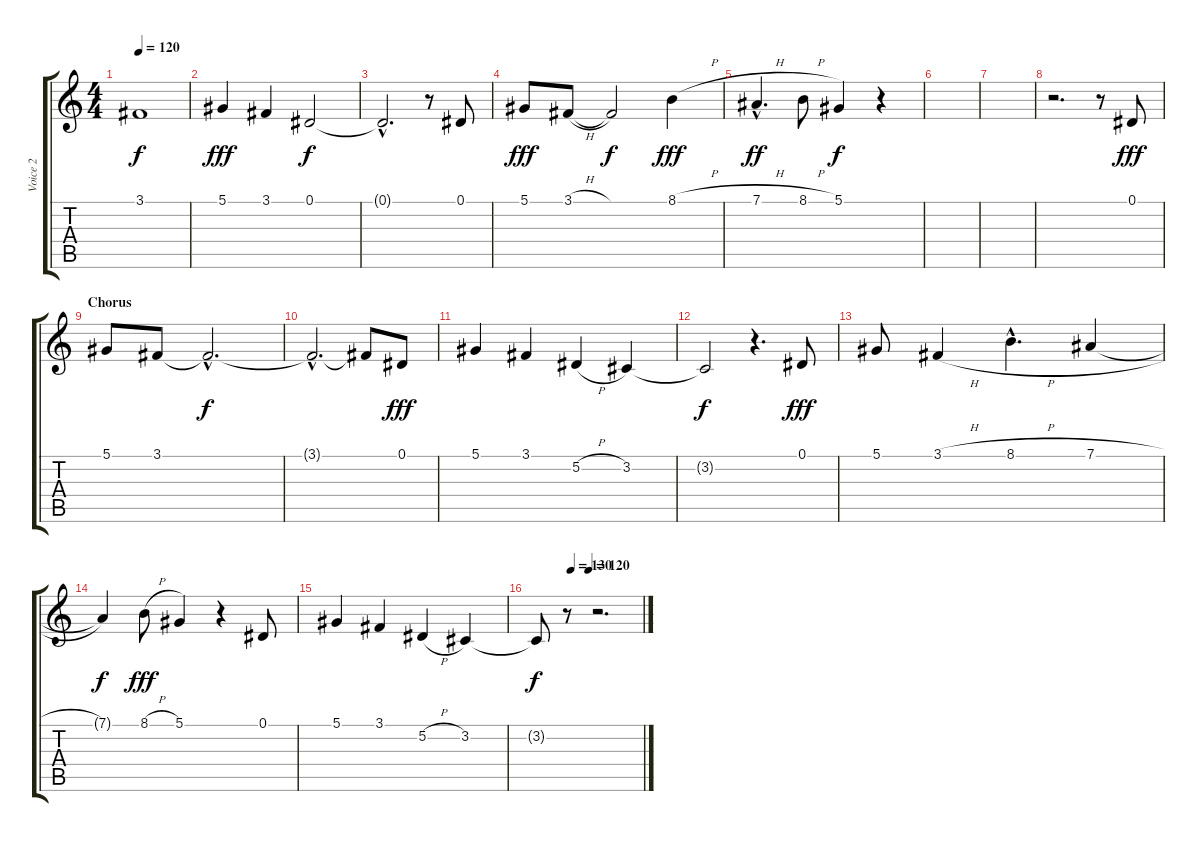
\track ("Voice 2" "Voice 2") {instrument sopranosax}
\staff {score tabs}
\tuning (Eb4 Bb3 Gb3 Db3 Ab2 Eb2) {hide}
\ts (4 4)
\tempo 120
\clef g2
\ks c
3.1{t}.1{dy f} |
5.1.4{dy fff} 3.1.4 0.1.2{dy f} |
0.1{hac t}.2{d} r.8 0.1.8 |
5.1.8{dy fff} 3.1{h}.8 3.1{t}.2{dy f} 8.1{h}.4{dy fff volume 16} |
7.1{h hac}.4{d dy ff} 8.1{h}.8 5.1.4{dy f} r.4 |
|
|
r.2{d} r.8 0.1.8{dy fff volume 16} |
\section ("" "Chorus")
5.1.8{volume 16} 3.1.8 3.1{hac t}.2{d dy f} |
3.1{hac t}.2{d} 3.1{t}.8 0.1.8{dy fff} |
5.1.4 3.1.4 5.2{h}.4 3.2.4 |
3.2{t}.2{dy f} r.4{d} 0.1.8{dy fff volume 16} |
5.1.8{volume 16} 3.1{h}.4 8.1{h hac}.4{d} 7.1{h}.4 |
7.1{t}.4{dy f} 8.1{h}.8{dy fff} 5.1.4 r.4 0.1.8 |
5.1.4 3.1.4 5.2{h}.4 3.2.4 |
\tempo (130 0.3333333333333333)
\tempo (120 0.5)
3.2{t}.8{dy f} r.8 r.2{d}
